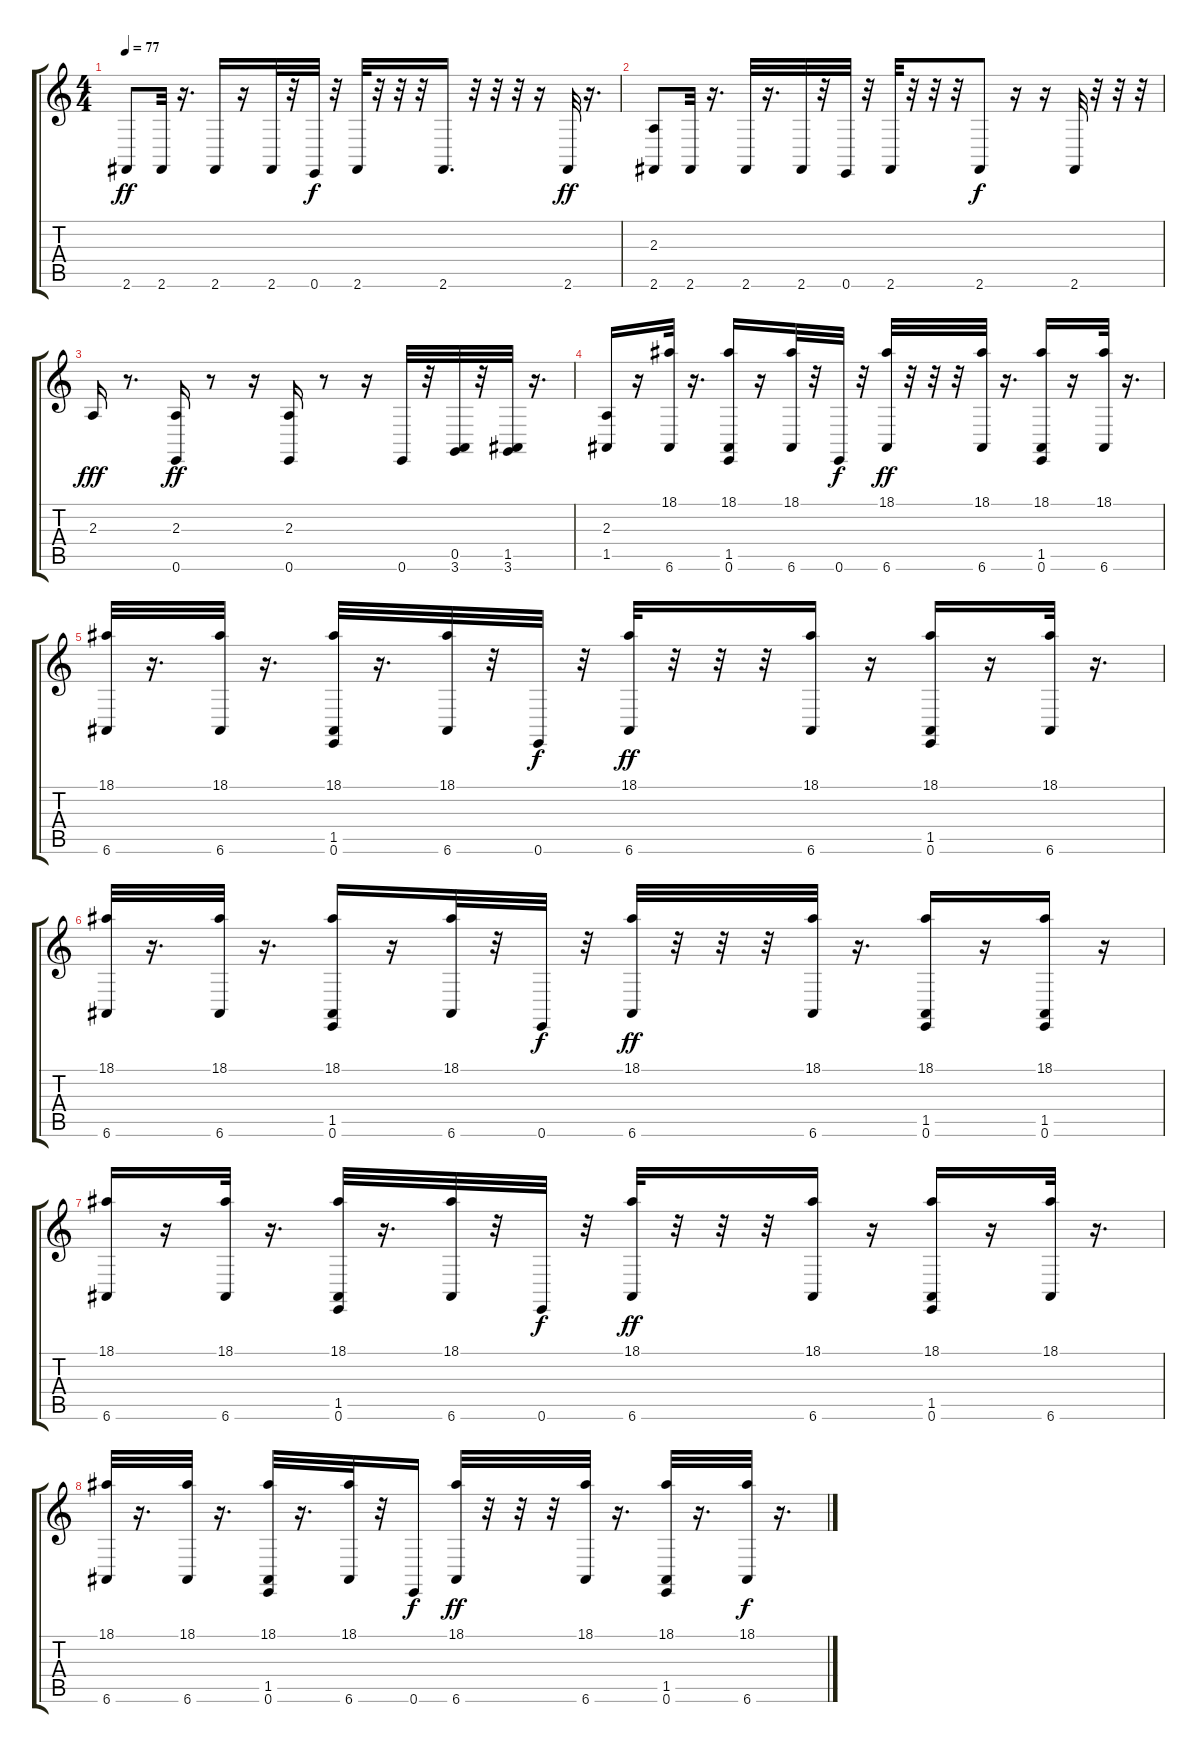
\track "" {instrument electricgrandpiano}
\staff {score tabs}
\tuning (E4 B3 G3 D3 A2 E2) {hide}
\ts (4 4)
\tempo 77
\clef g2
\ks c
2.6.8{dy ff} 2.6.32 r.16{d} 2.6.16 r.16 2.6.32 r.32 0.6.32{dy f} r.32 2.6.32 r.32 r.32 r.32 2.6.16{d} r.32 r.32 r.32 r.16 2.6.32{dy ff} r.16{d} |
(2.3 2.6).8 2.6.32 r.16{d} 2.6.32 r.16{d} 2.6.32 r.32 0.6.32 r.32 2.6.32 r.32 r.32 r.32 2.6.8{dy f} r.16 r.16 2.6.32 r.32 r.32 r.32 |
2.3.16{dy fff} r.8{d} (2.3 0.6).16{dy ff} r.8 r.16 (2.3 0.6).16 r.8 r.16 0.6.32 r.32 (0.5 3.6).32 r.32 (1.5 3.6).32 r.16{d} |
(2.3 1.5).16 r.16 (18.1 6.6).32 r.16{d} (18.1 1.5 0.6).16 r.16 (18.1 6.6).32 r.32 0.6.32{dy f} r.32 (18.1 6.6).32{dy ff} r.32 r.32 r.32 (18.1 6.6).32 r.16{d} (18.1 1.5 0.6).16 r.16 (18.1 6.6).32 r.16{d} |
(18.1 6.6).32 r.16{d} (18.1 6.6).32 r.16{d} (18.1 1.5 0.6).32 r.16{d} (18.1 6.6).32 r.32 0.6.32{dy f} r.32 (18.1 6.6).32{dy ff} r.32 r.32 r.32 (18.1 6.6).16 r.16 (18.1 1.5 0.6).16 r.16 (18.1 6.6).32 r.16{d} |
(18.1 6.6).32 r.16{d} (18.1 6.6).32 r.16{d} (18.1 1.5 0.6).16 r.16 (18.1 6.6).32 r.32 0.6.32{dy f} r.32 (18.1 6.6).32{dy ff} r.32 r.32 r.32 (18.1 6.6).32 r.16{d} (18.1 1.5 0.6).16 r.16 (18.1 1.5 0.6).16 r.16 |
(18.1 6.6).16 r.16 (18.1 6.6).32 r.16{d} (18.1 1.5 0.6).32 r.16{d} (18.1 6.6).32 r.32 0.6.32{dy f} r.32 (18.1 6.6).32{dy ff} r.32 r.32 r.32 (18.1 6.6).16 r.16 (18.1 1.5 0.6).16 r.16 (18.1 6.6).32 r.16{d} |
(18.1 6.6).32 r.16{d} (18.1 6.6).32 r.16{d} (18.1 1.5 0.6).32 r.16{d} (18.1 6.6).32 r.32 0.6.16{dy f} (18.1 6.6).32{dy ff} r.32 r.32 r.32 (18.1 6.6).32 r.16{d} (18.1 1.5 0.6).32 r.16{d} (18.1 6.6).32{dy f} r.16{d}
